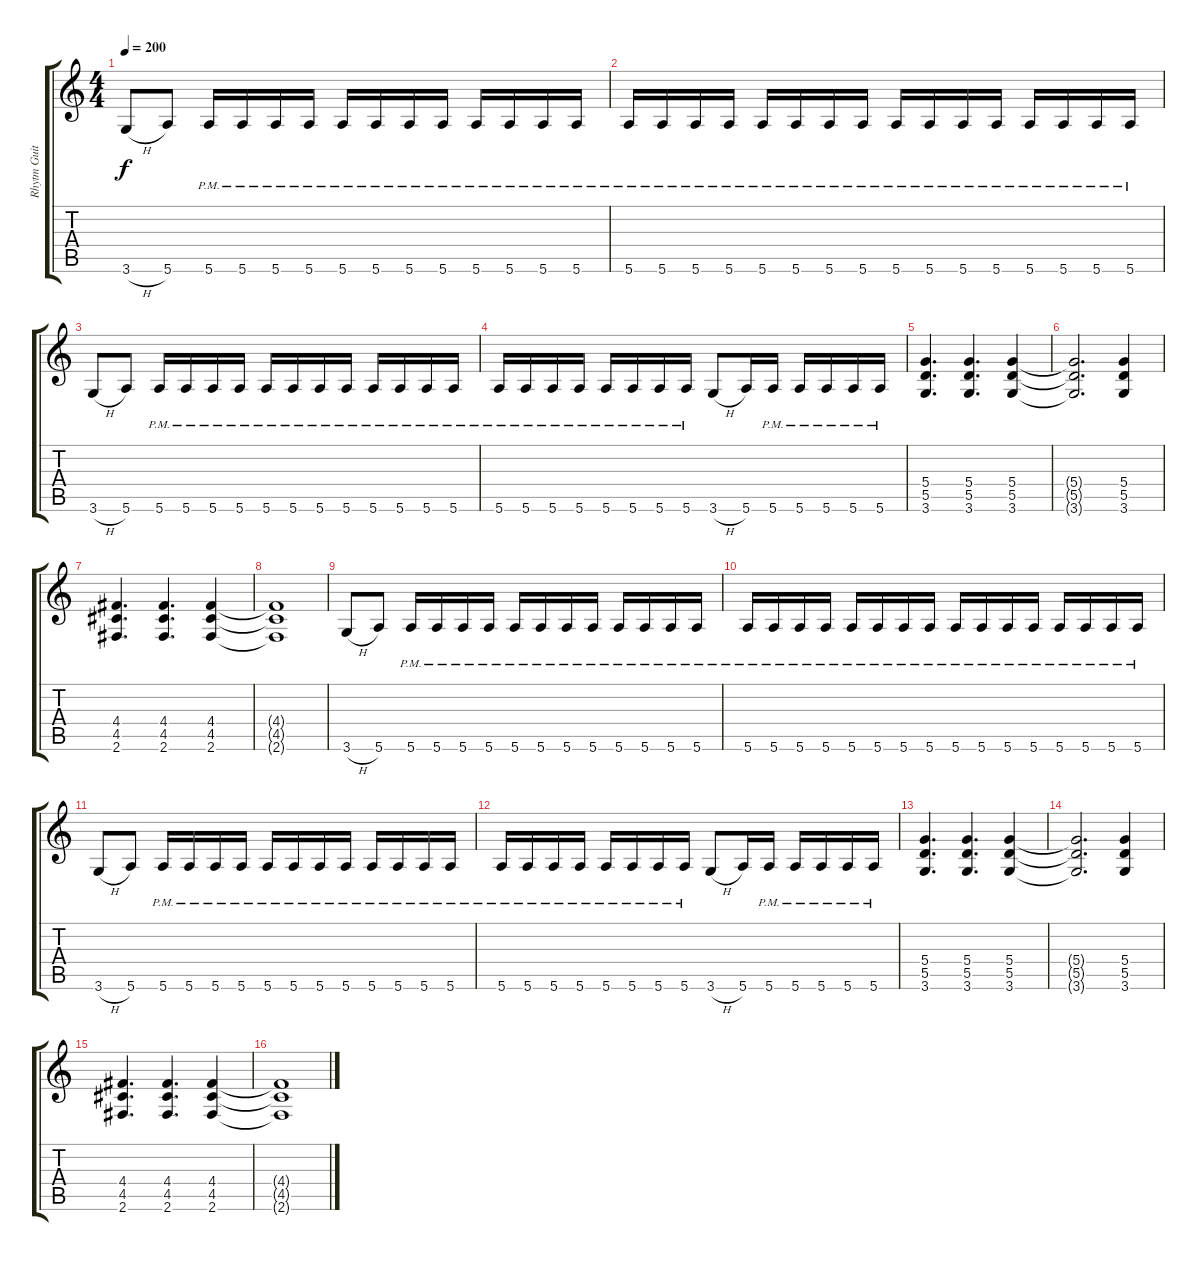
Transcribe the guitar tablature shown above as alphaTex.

\track ("Rhytm Guitar" "Rhytm Guit") {instrument distortionguitar}
\staff {score tabs}
\tuning (E4 B3 G3 D3 A2 E2) {hide}
\ts (4 4)
\tempo 200
\clef g2
\ks c
3.6{h}.8{dy f} 5.6.8 5.6{pm}.16 5.6{pm}.16 5.6{pm}.16 5.6{pm}.16 5.6{pm}.16 5.6{pm}.16 5.6{pm}.16 5.6{pm}.16 5.6{pm}.16 5.6{pm}.16 5.6{pm}.16 5.6{pm}.16 |
5.6{pm}.16 5.6{pm}.16 5.6{pm}.16 5.6{pm}.16 5.6{pm}.16 5.6{pm}.16 5.6{pm}.16 5.6{pm}.16 5.6{pm}.16 5.6{pm}.16 5.6{pm}.16 5.6{pm}.16 5.6{pm}.16 5.6{pm}.16 5.6{pm}.16 5.6{pm}.16 |
3.6{h}.8 5.6.8 5.6{pm}.16 5.6{pm}.16 5.6{pm}.16 5.6{pm}.16 5.6{pm}.16 5.6{pm}.16 5.6{pm}.16 5.6{pm}.16 5.6{pm}.16 5.6{pm}.16 5.6{pm}.16 5.6{pm}.16 |
5.6{pm}.16 5.6{pm}.16 5.6{pm}.16 5.6{pm}.16 5.6{pm}.16 5.6{pm}.16 5.6{pm}.16 5.6{pm}.16 3.6{h}.8 5.6.16 5.6{pm}.16 5.6{pm}.16 5.6{pm}.16 5.6{pm}.16 5.6{pm}.16 |
(5.4 5.5 3.6).4{d} (5.4 5.5 3.6).4{d} (5.4 5.5 3.6).4 |
(5.4{t} 5.5{t} 3.6{t}).2{d} (5.4 5.5 3.6).4 |
(4.4 4.5 2.6).4{d} (4.4 4.5 2.6).4{d} (4.4 4.5 2.6).4 |
(4.4{t} 4.5{t} 2.6{t}).1 |
3.6{h}.8 5.6.8 5.6{pm}.16 5.6{pm}.16 5.6{pm}.16 5.6{pm}.16 5.6{pm}.16 5.6{pm}.16 5.6{pm}.16 5.6{pm}.16 5.6{pm}.16 5.6{pm}.16 5.6{pm}.16 5.6{pm}.16 |
5.6{pm}.16 5.6{pm}.16 5.6{pm}.16 5.6{pm}.16 5.6{pm}.16 5.6{pm}.16 5.6{pm}.16 5.6{pm}.16 5.6{pm}.16 5.6{pm}.16 5.6{pm}.16 5.6{pm}.16 5.6{pm}.16 5.6{pm}.16 5.6{pm}.16 5.6{pm}.16 |
3.6{h}.8 5.6.8 5.6{pm}.16 5.6{pm}.16 5.6{pm}.16 5.6{pm}.16 5.6{pm}.16 5.6{pm}.16 5.6{pm}.16 5.6{pm}.16 5.6{pm}.16 5.6{pm}.16 5.6{pm}.16 5.6{pm}.16 |
5.6{pm}.16 5.6{pm}.16 5.6{pm}.16 5.6{pm}.16 5.6{pm}.16 5.6{pm}.16 5.6{pm}.16 5.6{pm}.16 3.6{h}.8 5.6.16 5.6{pm}.16 5.6{pm}.16 5.6{pm}.16 5.6{pm}.16 5.6{pm}.16 |
(5.4 5.5 3.6).4{d} (5.4 5.5 3.6).4{d} (5.4 5.5 3.6).4 |
(5.4{t} 5.5{t} 3.6{t}).2{d} (5.4 5.5 3.6).4 |
(4.4 4.5 2.6).4{d} (4.4 4.5 2.6).4{d} (4.4 4.5 2.6).4 |
(4.4{t} 4.5{t} 2.6{t}).1
